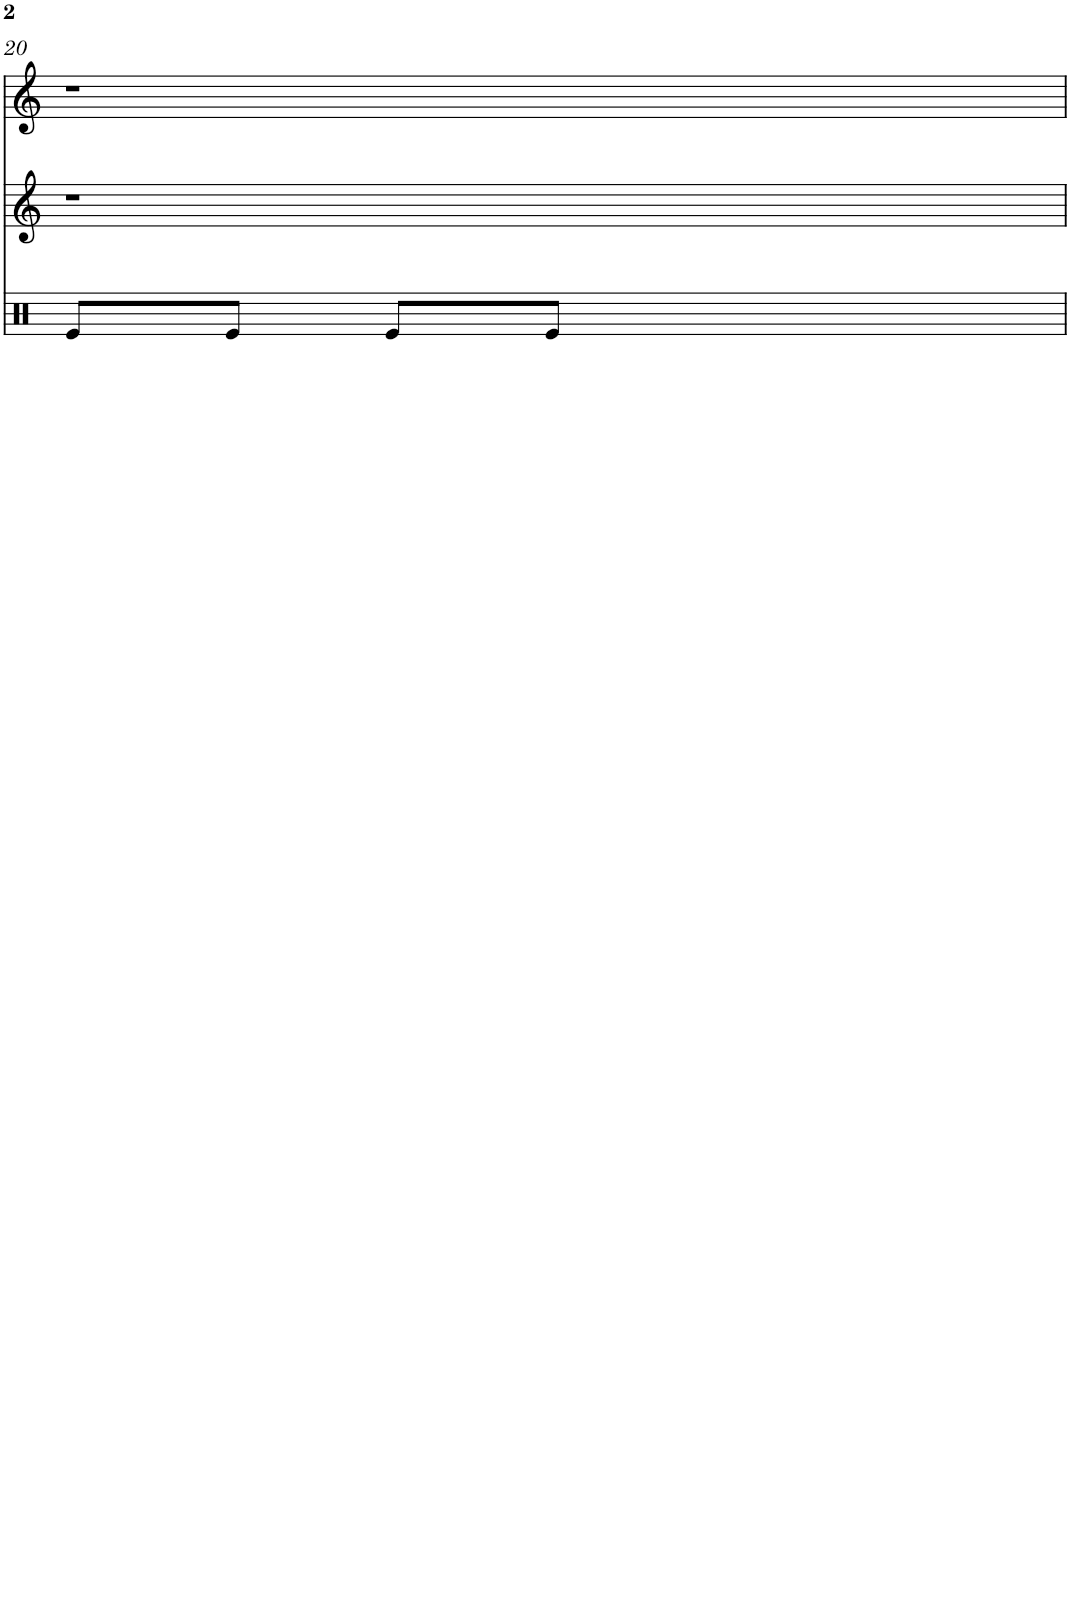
**kern	**kern	**kern
*part3	*part2	*part1
*staff3	*staff2	*staff1
*I"Timbal	*I"Gralla 2	*I"Gralla 1
!!LO:PB:g=z
*clefX	*clefG2	*clefG2
*k[]	*k[]	*k[]
*M2/4	*M2/4	*M2/4
=20	=20	=20
8e/L	2r	2r
8e/J	.	.
8e/L	.	.
8e/J	.	.
2ryy	2ryy	2ryy
=	=	=
*-	*-	*-
